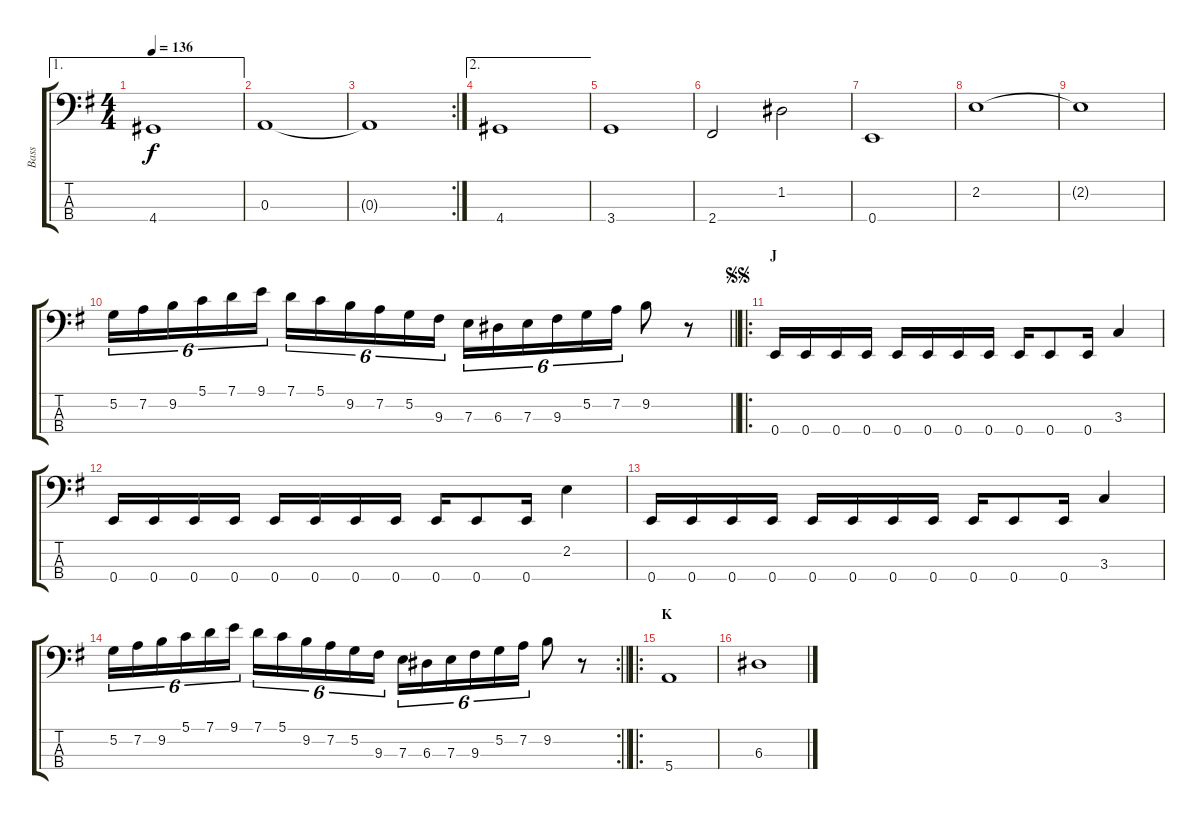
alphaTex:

\track ("Bass" "Bass") {instrument electricbasspick}
\staff {score tabs}
\tuning (G2 D2 A1 E1) {hide}
\ae 1
\ts (4 4)
\tempo 136
\clef f4
\ks eminor
4.4.1{dy f} |
0.3.1 |
\rc 2
0.3{t}.1 |
\ae 2
4.4.1 |
3.4.1 |
2.4.2 1.2.2 |
0.4.1 |
2.2.1 |
2.2{t}.1 |
\barLineRight lightlight
5.2.16{tu (6 4)} 7.2.16{tu (6 4)} 9.2.16{tu (6 4)} 5.1.16{tu (6 4)} 7.1.16{tu (6 4)} 9.1.16{tu (6 4)} 7.1.16{tu (6 4)} 5.1.16{tu (6 4)} 9.2.16{tu (6 4)} 7.2.16{tu (6 4)} 5.2.16{tu (6 4)} 9.3.16{tu (6 4)} 7.3.16{tu (6 4)} 6.3.16{tu (6 4)} 7.3.16{tu (6 4)} 9.3.16{tu (6 4)} 5.2.16{tu (6 4)} 7.2.16{tu (6 4)} 9.2.8 r.8 |
\ro
\section ("" "J")
\jump segnosegno
0.4.16 0.4.16 0.4.16 0.4.16 0.4.16 0.4.16 0.4.16 0.4.16 0.4.16 0.4.8 0.4.16 3.3.4 |
0.4.16 0.4.16 0.4.16 0.4.16 0.4.16 0.4.16 0.4.16 0.4.16 0.4.16 0.4.8 0.4.16 2.2.4 |
0.4.16 0.4.16 0.4.16 0.4.16 0.4.16 0.4.16 0.4.16 0.4.16 0.4.16 0.4.8 0.4.16 3.3.4 |
\rc 2
\barLineRight lightlight
5.2.16{tu (6 4)} 7.2.16{tu (6 4)} 9.2.16{tu (6 4)} 5.1.16{tu (6 4)} 7.1.16{tu (6 4)} 9.1.16{tu (6 4)} 7.1.16{tu (6 4)} 5.1.16{tu (6 4)} 9.2.16{tu (6 4)} 7.2.16{tu (6 4)} 5.2.16{tu (6 4)} 9.3.16{tu (6 4)} 7.3.16{tu (6 4)} 6.3.16{tu (6 4)} 7.3.16{tu (6 4)} 9.3.16{tu (6 4)} 5.2.16{tu (6 4)} 7.2.16{tu (6 4)} 9.2.8 r.8 |
\ro
\section ("" "K")
5.4.1 |
6.3.1
